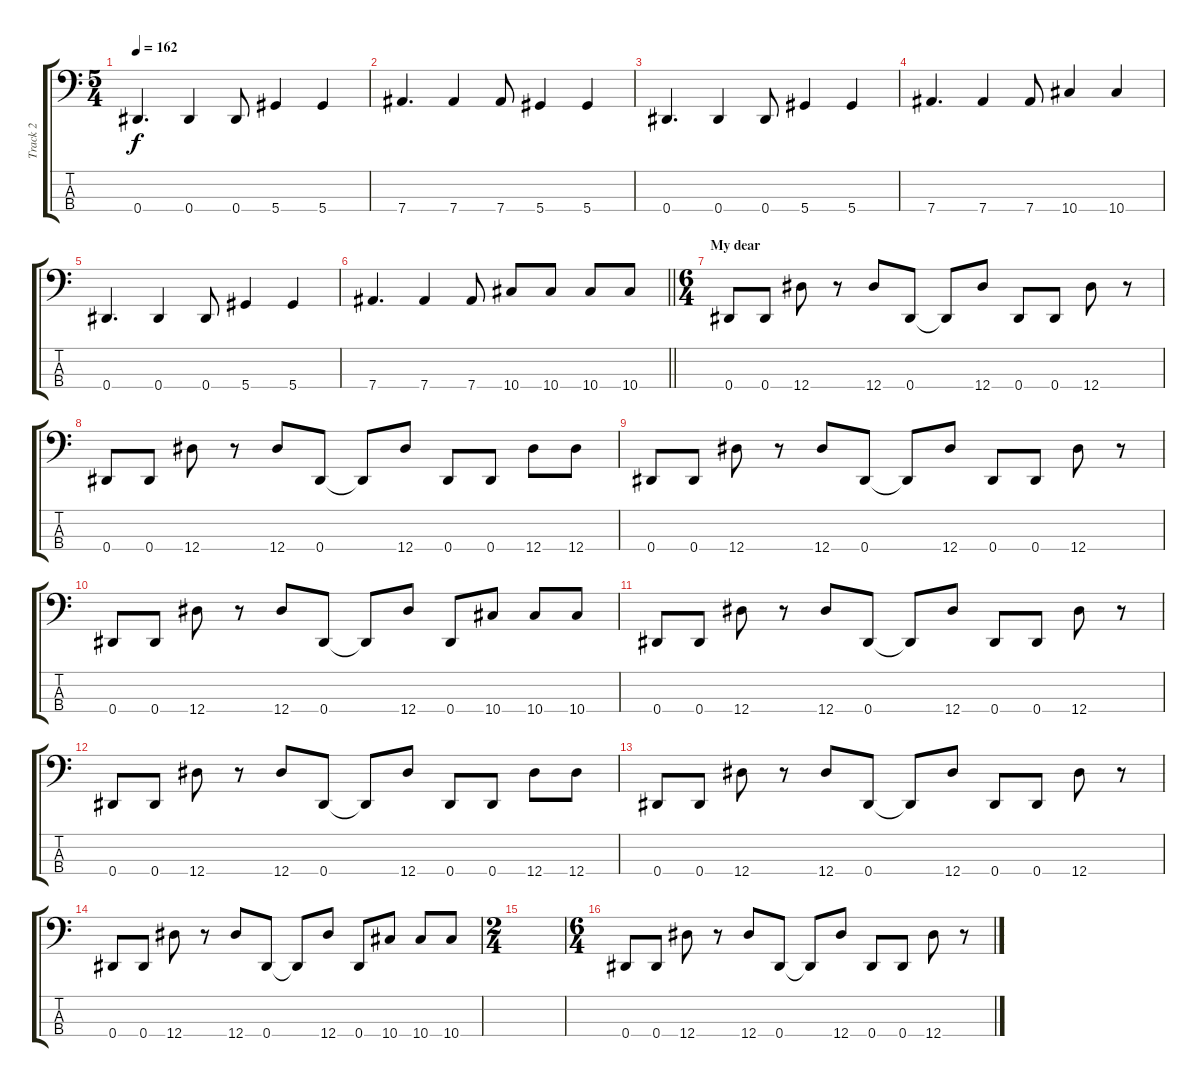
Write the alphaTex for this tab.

\track ("Track 2" "Track 2") {instrument electricbasspick}
\staff {score tabs}
\tuning (Gb2 Db2 Ab1 Eb1) {hide}
\ts (5 4)
\tempo 162
\clef f4
\ks c
0.4.4{d dy f} 0.4.4 0.4.8 5.4.4 5.4.4 |
7.4.4{d} 7.4.4 7.4.8 5.4.4 5.4.4 |
0.4.4{d} 0.4.4 0.4.8 5.4.4 5.4.4 |
7.4.4{d} 7.4.4 7.4.8 10.4.4 10.4.4 |
0.4.4{d} 0.4.4 0.4.8 5.4.4 5.4.4 |
\barLineRight lightlight
7.4.4{d} 7.4.4 7.4.8 10.4.8 10.4.8 10.4.8 10.4.8 |
\ts (6 4)
\section ("" "My dear")
0.4.8 0.4.8 12.4.8 r.8 12.4.8 0.4.8 0.4{t}.8 12.4.8 0.4.8 0.4.8 12.4.8 r.8 |
0.4.8 0.4.8 12.4.8 r.8 12.4.8 0.4.8 0.4{t}.8 12.4.8 0.4.8 0.4.8 12.4.8 12.4.8 |
0.4.8 0.4.8 12.4.8 r.8 12.4.8 0.4.8 0.4{t}.8 12.4.8 0.4.8 0.4.8 12.4.8 r.8 |
0.4.8 0.4.8 12.4.8 r.8 12.4.8 0.4.8 0.4{t}.8 12.4.8 0.4.8 10.4.8 10.4.8 10.4.8 |
0.4.8 0.4.8 12.4.8 r.8 12.4.8 0.4.8 0.4{t}.8 12.4.8 0.4.8 0.4.8 12.4.8 r.8 |
0.4.8 0.4.8 12.4.8 r.8 12.4.8 0.4.8 0.4{t}.8 12.4.8 0.4.8 0.4.8 12.4.8 12.4.8 |
0.4.8 0.4.8 12.4.8 r.8 12.4.8 0.4.8 0.4{t}.8 12.4.8 0.4.8 0.4.8 12.4.8 r.8 |
0.4.8 0.4.8 12.4.8 r.8 12.4.8 0.4.8 0.4{t}.8 12.4.8 0.4.8 10.4.8 10.4.8 10.4.8 |
\ts (2 4)
|
\ts (6 4)
0.4.8 0.4.8 12.4.8 r.8 12.4.8 0.4.8 0.4{t}.8 12.4.8 0.4.8 0.4.8 12.4.8 r.8
